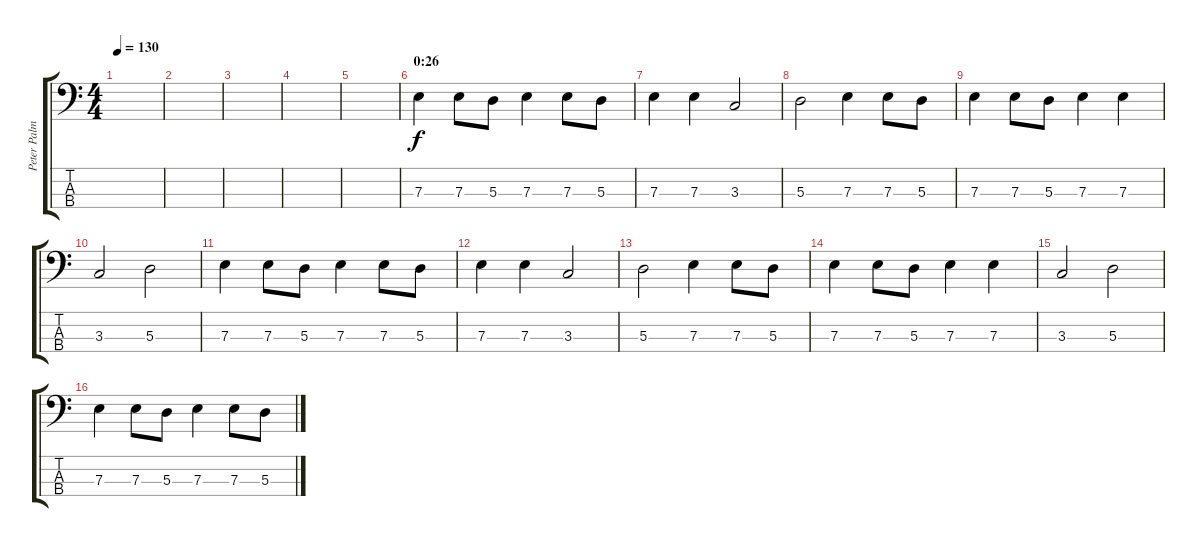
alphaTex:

\track ("Peter Palmdahl" "Peter Palm") {instrument electricbasspick}
\staff {score tabs}
\tuning (G2 D2 A1 E1) {hide}
\ts (4 4)
\tempo 130
\clef f4
\ks c
|
|
|
|
|
\section ("" "0:26")
7.3.4 7.3.8 5.3.8 7.3.4 7.3.8 5.3.8 |
7.3.4 7.3.4 3.3.2 |
5.3.2 7.3.4 7.3.8 5.3.8 |
7.3.4 7.3.8 5.3.8 7.3.4 7.3.4 |
3.3.2 5.3.2 |
7.3.4 7.3.8 5.3.8 7.3.4 7.3.8 5.3.8 |
7.3.4 7.3.4 3.3.2 |
5.3.2 7.3.4 7.3.8 5.3.8 |
7.3.4 7.3.8 5.3.8 7.3.4 7.3.4 |
3.3.2 5.3.2 |
7.3.4 7.3.8 5.3.8 7.3.4 7.3.8 5.3.8
